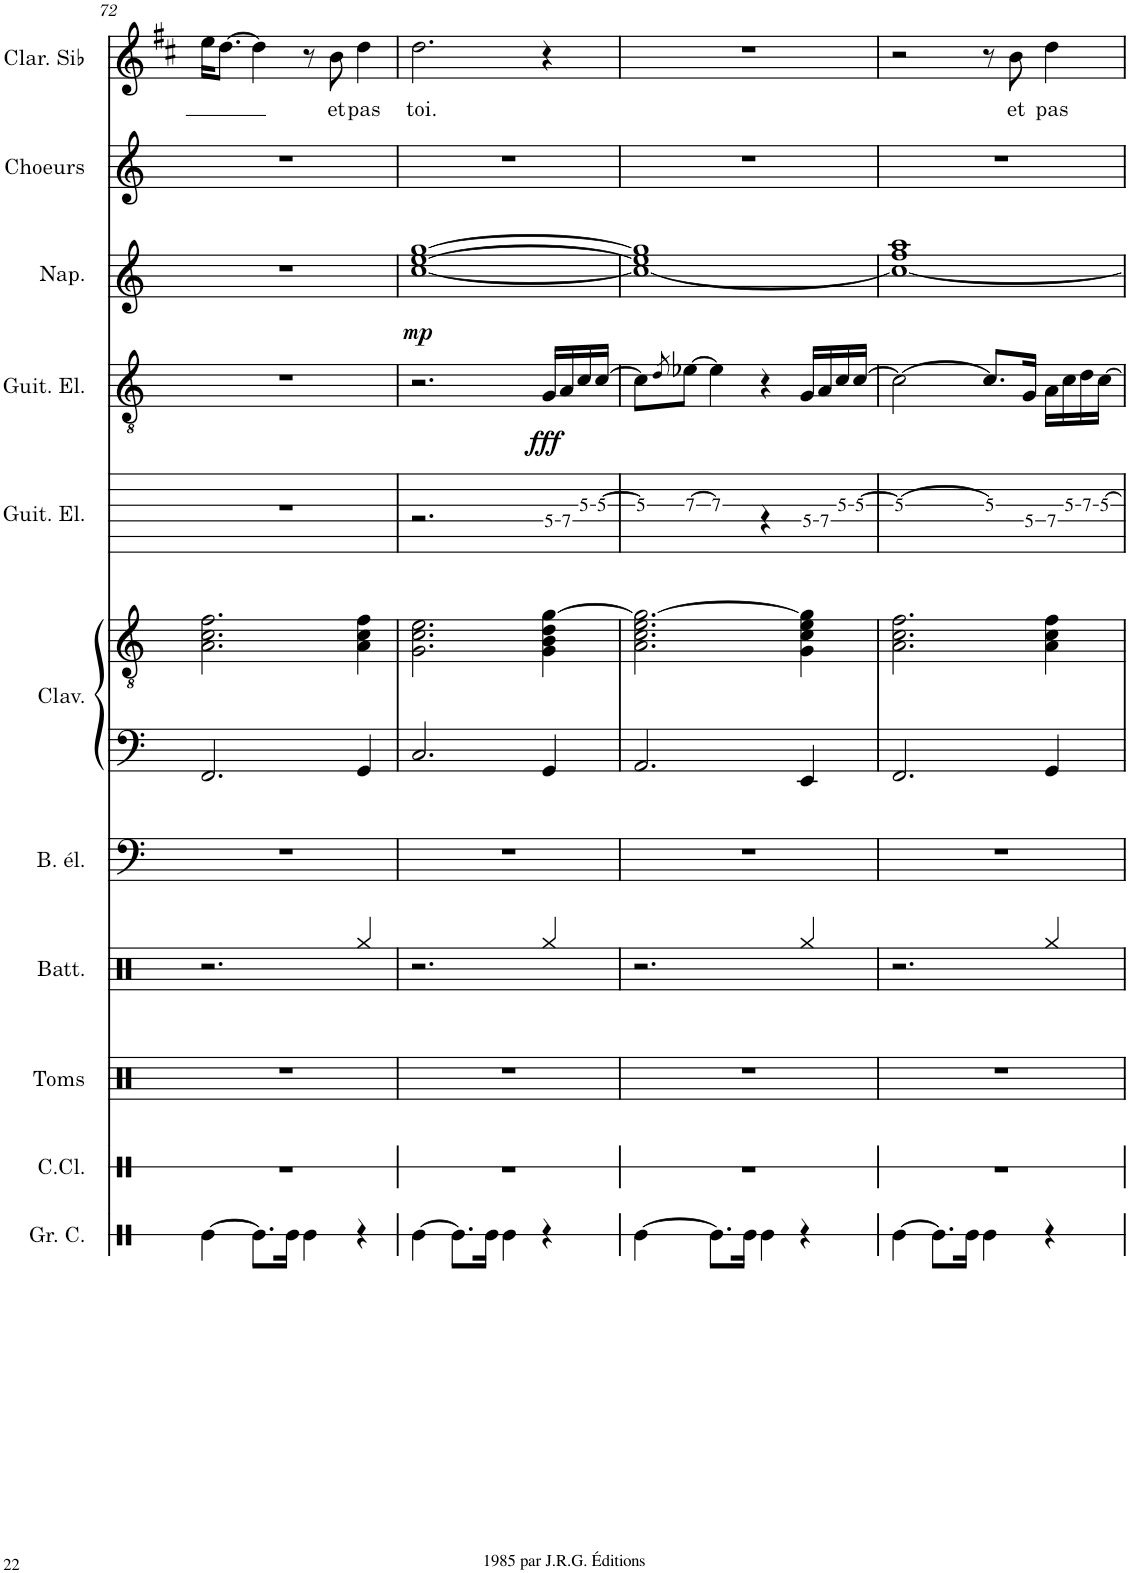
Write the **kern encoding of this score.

**kern	**kern	**kern	**kern	**kern	**kern	**kern	**kern	**kern	**dynam	**kern	**dynam	**kern	**kern	**text
*part11	*part10	*part9	*part8	*part7	*part6	*part6	*part5	*part4	*part4	*part3	*part3	*part2	*part1	*part1
*staff12	*staff11	*staff10	*staff9	*staff8	*staff7	*staff6	*staff5	*staff4	*staff4	*staff3	*staff3	*staff2	*staff1	*staff1
*I"Grosse caisse	*I"Caisse claire	*I"Toms	*I"Batterie	*I"Basse électrique	*I"Clavier	*	*I"Guitare électrique	*I"Guitare électrique	*	*I"Nappes	*	*I"Choeurs	*I"Clarinette en Sib	*
*I'Gr. C.	*I'C.Cl.	*I'Toms	*I'Batt.	*I'B. él.	*I'Clav.	*	*I'Guit. El.	*I'Guit. El.	*	*I'Nap.	*	*I'Choeurs	*I'Clar. Sib	*
!!LO:PB:g=z
*clefX	*clefX	*clefX	*clefX	*clefF4	*clefF4	*clefGv2	*	*clefGv2	*	*clefG2	*	*clefG2	*clefG2	*
*	*	*	*	*	*	*	*	*	*	*	*	*	*Trd1c2	*
*k[]	*k[]	*k[]	*k[]	*k[]	*k[]	*k[]	*k[]	*k[]	*	*k[]	*	*k[]	*k[f#c#]	*
*M4/4	*M4/4	*M4/4	*M4/4	*M4/4	*M4/4	*M4/4	*M4/4	*M4/4	*	*M4/4	*	*M4/4	*M4/4	*
=72	=72	=72	=72	=72	=72	=72	=72	=72	=72	=72	=72	=72	=72	=72
[4Re\	1r	1r	2.r	1r	2.FF/	2.A\ 2.c\ 2.f\	1r	1r	.	1r	.	1r	16ee\KL	.
.	.	.	.	.	.	.	.	.	.	.	.	.	[8.dd\J	.
8.Re\L]	.	.	.	.	.	.	.	.	.	.	.	.	4dd\]	.
16Re\Jk	.	.	.	.	.	.	.	.	.	.	.	.	.	.
4Re\	.	.	.	.	.	.	.	.	.	.	.	.	8r	.
!	!	!	!	!	!	!	!	!	!	!	!	!	!	!LO:LY:b
.	.	.	.	.	.	.	.	.	.	.	.	.	8b\	et
!	!	!	!	!	!	!	!	!	!	!	!	!	!	!LO:LY:b
4r	.	.	4Rgg/	.	4GG/	4A\ 4c\ 4f\	.	.	.	.	.	.	4dd\	pas
=73	=73	=73	=73	=73	=73	=73	=73	=73	=73	=73	=73	=73	=73	=73
!	!	!	!	!	!	!	!	!	!	!	!LO:DY:b	!	!	!LO:LY:b
[4Re\	1r	1r	2.r	1r	2.C/	2.G\ 2.c\ 2.e\	2.r	2.r	.	[1cc [1ee [1gg	mp	1r	2.dd\	toi.
8.Re\L]	.	.	.	.	.	.	.	.	.	.	.	.	.	.
16Re\Jk	.	.	.	.	.	.	.	.	.	.	.	.	.	.
4Re\	.	.	.	.	.	.	.	.	.	.	.	.	.	.
!	!	!	!	!	!	!	!	!	!LO:DY:b	!	!	!	!	!
4r	.	.	4Rgg/	.	4GG/	4G\ 4B\ 4d\ [4g\	16GLL	16G/LL	fff	.	.	.	4r	.
.	.	.	.	.	.	.	16AJ	16A/	.	.	.	.	.	.
.	.	.	.	.	.	.	16cL	16c/	.	.	.	.	.	.
.	.	.	.	.	.	.	[16cJJ	[16c/JJ	.	.	.	.	.	.
=74	=74	=74	=74	=74	=74	=74	=74	=74	=74	=74	=74	=74	=74	=74
[4Re\	1r	1r	2.r	1r	2.AA/	2.A\ 2.c\ 2.e\ 2.g\_	8cL]	8c\L]	.	1cc_ 1ee] 1gg]	.	1r	1r	.
.	.	.	.	.	.	.	.	8qd/	.	.	.	.	.	.
.	.	.	.	.	.	.	[8dJ	[8e-X\J	.	.	.	.	.	.
8.Re\L]	.	.	.	.	.	.	4d]	4e-\]	.	.	.	.	.	.
16Re\Jk	.	.	.	.	.	.	.	.	.	.	.	.	.	.
4Re\	.	.	.	.	.	.	4r	4r	.	.	.	.	.	.
4r	.	.	4Rgg/	.	4EE/	4G\ 4c\ 4e\ 4g\]	16GLL	16G/LL	.	.	.	.	.	.
.	.	.	.	.	.	.	16AJ	16A/	.	.	.	.	.	.
.	.	.	.	.	.	.	16cL	16c/	.	.	.	.	.	.
.	.	.	.	.	.	.	[16cJJ	[16c/JJ	.	.	.	.	.	.
=75	=75	=75	=75	=75	=75	=75	=75	=75	=75	=75	=75	=75	=75	=75
[4Re\	1r	1r	2.r	1r	2.FF/	2.A\ 2.c\ 2.f\	2c_	2c\_	.	1cc_ 1ff 1aa	.	1r	2r	.
8.Re\L]	.	.	.	.	.	.	.	.	.	.	.	.	.	.
16Re\Jk	.	.	.	.	.	.	.	.	.	.	.	.	.	.
4Re\	.	.	.	.	.	.	8.cL]	8.c/L]	.	.	.	.	8r	.
!	!	!	!	!	!	!	!	!	!	!	!	!	!	!LO:LY:b
.	.	.	.	.	.	.	.	.	.	.	.	.	8b\	et
.	.	.	.	.	.	.	16GJk	16G/Jk	.	.	.	.	.	.
!	!	!	!	!	!	!	!	!	!	!	!	!	!	!LO:LY:b
4r	.	.	4Rgg/	.	4GG/	4A\ 4c\ 4f\	16ALL	16A\LL	.	.	.	.	4dd\	pas
.	.	.	.	.	.	.	16cJ	16c\	.	.	.	.	.	.
.	.	.	.	.	.	.	16dL	16d\	.	.	.	.	.	.
.	.	.	.	.	.	.	[16cJJ	[16c\JJ	.	.	.	.	.	.
=	=	=	=	=	=	=	=	=	=	=	=	=	=	=
*-	*-	*-	*-	*-	*-	*-	*-	*-	*-	*-	*-	*-	*-	*-
